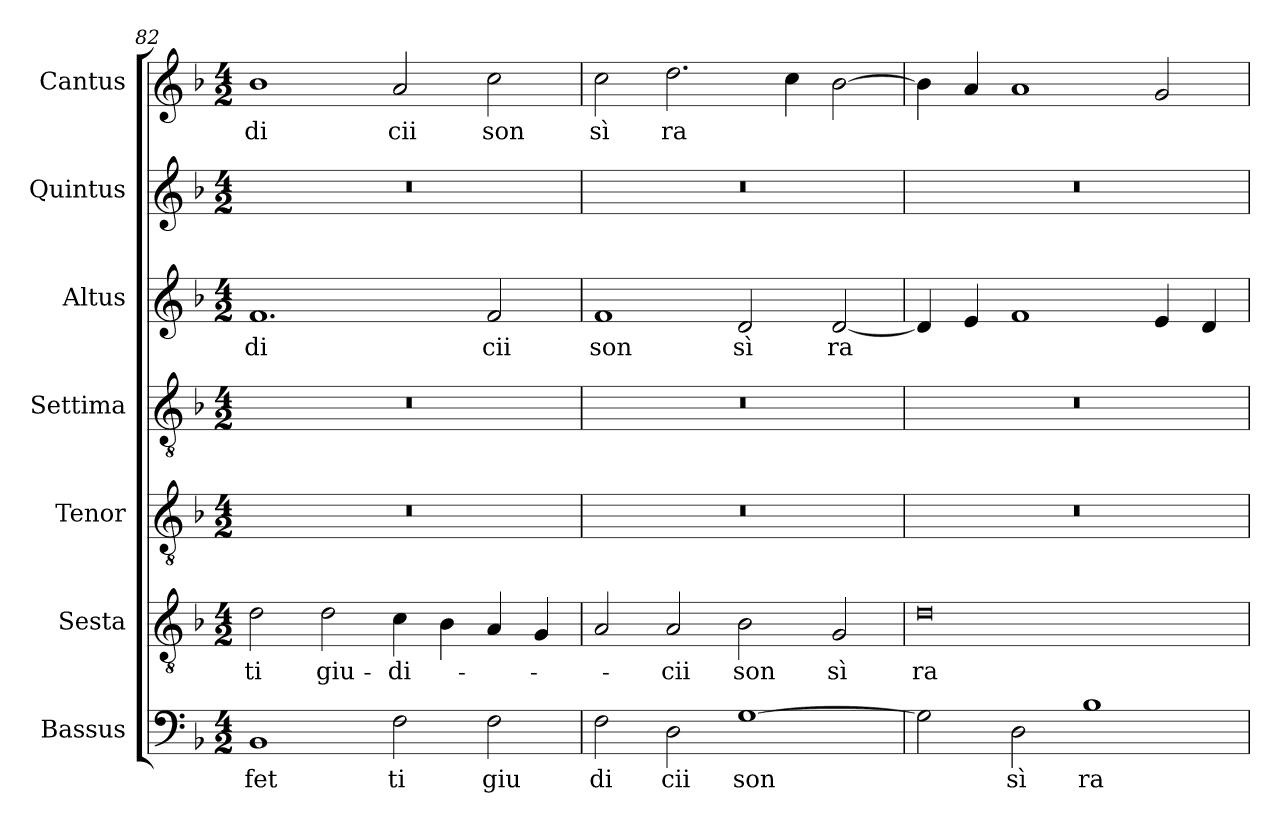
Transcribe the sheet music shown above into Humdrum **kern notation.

**kern	**text	**kern	**text	**kern	**kern	**kern	**text	**kern	**kern	**text
*part7	*part7	*part6	*part6	*part5	*part4	*part3	*part3	*part2	*part1	*part1
*staff7	*staff7	*staff6	*staff6	*staff5	*staff4	*staff3	*staff3	*staff2	*staff1	*staff1
*I"Bassus	*	*I"Sesta	*	*I"Tenor	*I"Settima	*I"Altus	*	*I"Quintus	*I"Cantus	*
*clefF4	*	*clefGv2	*	*clefGv2	*clefGv2	*clefG2	*	*clefG2	*clefG2	*
*k[b-]	*	*k[b-]	*	*k[b-]	*k[b-]	*k[b-]	*	*k[b-]	*k[b-]	*
*F:	*	*F:	*	*F:	*F:	*F:	*	*F:	*F:	*
*M4/2	*	*M4/2	*	*M4/2	*M4/2	*M4/2	*	*M4/2	*M4/2	*
=82	=82	=82	=82	=82	=82	=82	=82	=82	=82	=82
!	!LO:LY:b:cj	!	!LO:LY:b:cj	!	!	!	!LO:LY:b:cj	!	!	!LO:LY:b:cj
1BB-	fet	2d\	-ti	0r	0r	1.f	di	0r	1b-	di
!	!	!	!LO:LY:b:cj	!	!	!	!	!	!	!
.	.	2d\	giu-	.	.	.	.	.	.	.
!	!LO:LY:b:cj	!	!LO:LY:b:cj	!	!	!	!	!	!	!LO:LY:b:cj
2F\	ti	4c\	-di-	.	.	.	.	.	2a/	cii
.	.	4B-\	.	.	.	.	.	.	.	.
!	!LO:LY:b:cj	!	!	!	!	!	!LO:LY:b:cj	!	!	!LO:LY:b:cj
2F\	giu	4A/	.	.	.	2f/	cii	.	2cc\	son
.	.	4G/	.	.	.	.	.	.	.	.
=83	=83	=83	=83	=83	=83	=83	=83	=83	=83	=83
!	!LO:LY:b:cj	!	!	!	!	!	!LO:LY:b:cj	!	!	!LO:LY:b:cj
2F\	di	2A/	.	0r	0r	1f	son	0r	2cc\	sì
!	!LO:LY:b:cj	!	!LO:LY:b:cj	!	!	!	!	!	!	!LO:LY:b:cj
2D\	cii	2A/	-cii	.	.	.	.	.	2.dd\	ra
!	!LO:LY:b:cj	!	!LO:LY:b:cj	!	!	!	!LO:LY:b:cj	!	!	!
[>1G	son	2B-\	son	.	.	2d/	sì	.	.	.
.	.	.	.	.	.	.	.	.	4cc\	.
!	!	!	!LO:LY:b:cj	!	!	!	!LO:LY:b:cj	!	!	!
.	.	2G/	sì	.	.	[<2d/	ra	.	[>2b-\	.
=84	=84	=84	=84	=84	=84	=84	=84	=84	=84	=84
!	!	!	!LO:LY:b:cj	!	!	!	!	!	!	!
2G\]	.	0d	ra-	0r	0r	4d/]	.	0r	4b-\]	.
.	.	.	.	.	.	4e/	.	.	4a/	.
!	!LO:LY:b:cj	!	!	!	!	!	!	!	!	!
2D\	sì	.	.	.	.	1f	.	.	1a	.
!	!LO:LY:b:cj	!	!	!	!	!	!	!	!	!
1B-	ra	.	.	.	.	.	.	.	.	.
.	.	.	.	.	.	4e/	.	.	2g/	.
.	.	.	.	.	.	4d/	.	.	.	.
=	=	=	=	=	=	=	=	=	=	=
*-	*-	*-	*-	*-	*-	*-	*-	*-	*-	*-
